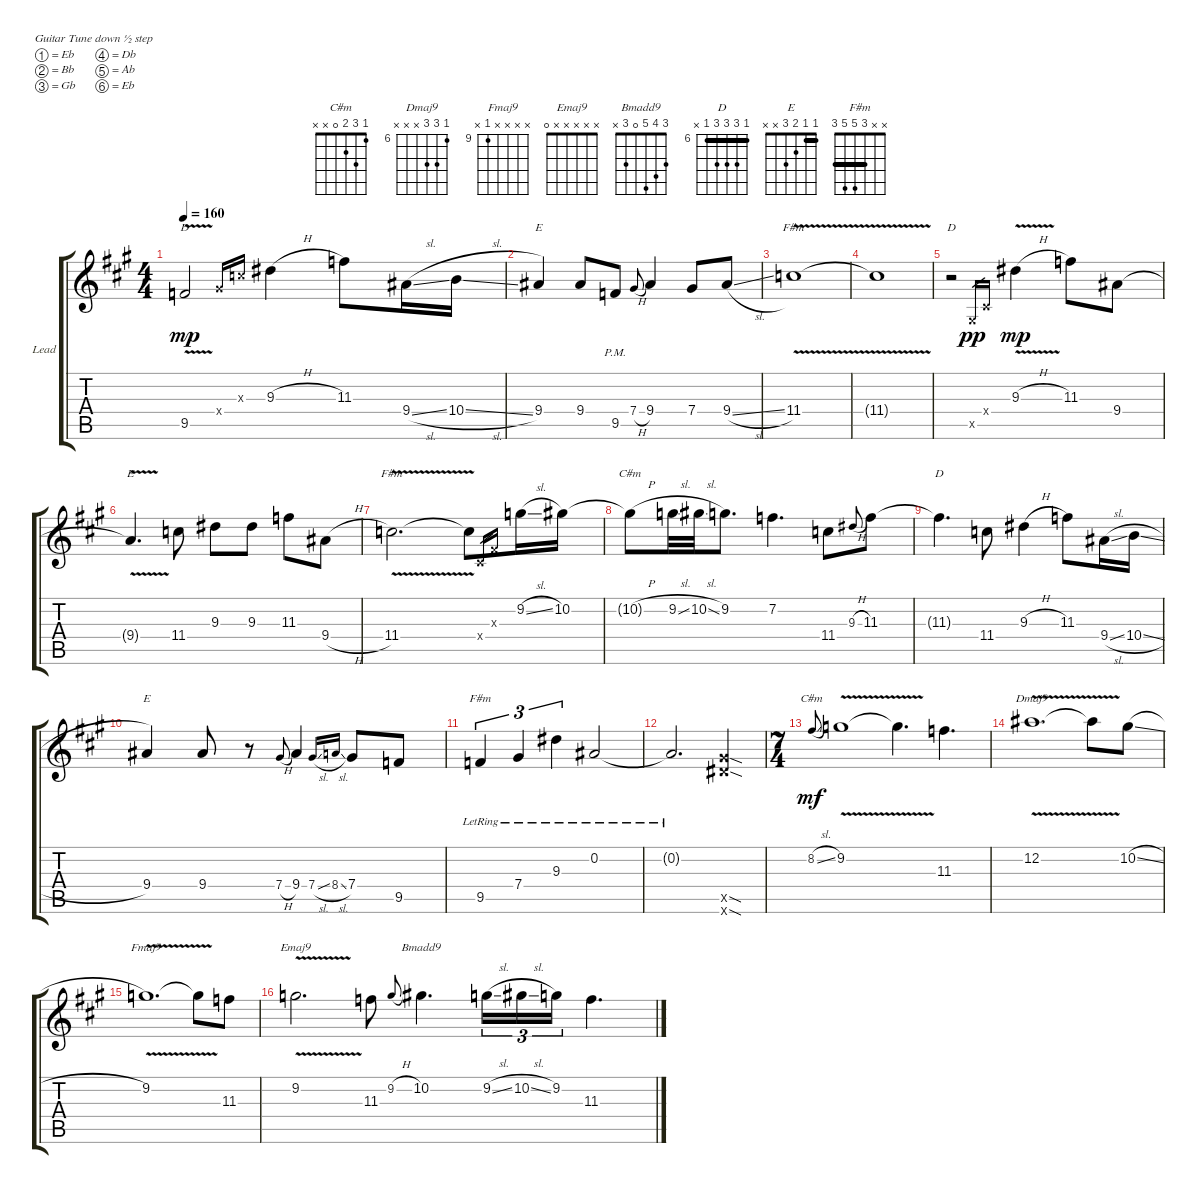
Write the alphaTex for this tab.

\defaultSystemsLayout 4
\bracketExtendMode groupsimilarinstruments
\firstSystemTrackNameOrientation horizontal
\otherSystemsTrackNameOrientation horizontal
\track ("Lead" "Lead") {instrument overdrivenguitar}
\staff {score tabs}
\tuning (Eb4 Bb3 Gb3 Db3 Ab2 Eb2)
\chord ("C#m" 1 3 2 0 x x)
\chord ("Dmaj9" 6 8 8 x x x) {firstfret 6}
\chord ("Fmaj9" x x x x 9 x) {firstfret 9}
\chord ("Emaj9" x x x x x 0)
\chord ("Bmadd9" 3 4 5 0 3 x)
\chord ("D" 6 8 8 8 6 x) {firstfret 6 barre 6}
\chord ("E" 1 1 2 3 x x) {barre 1}
\chord ("F#m" x x 3 5 5 3) {barre 3}
\ts (4 4)
\tempo 160
\clef g2
\ks a
9.5{v t}.2{ch "D" dy mp} 7.4{x}.16{gr onbeat} 6.3{x}.16{gr onbeat} 9.3{h}.4 11.3.8 9.4{sl}.16 10.4{sl}.16 |
9.4.4{ch "E"} 9.4.8 9.5{pm}.8 7.4{h}.8{gr onbeat} 9.4.4 7.4.8 9.4{sl}.8 |
11.4{v}.1{ch "F#m"} |
11.4{v t}.1 |
r.2{ch "D"} 0.5{x}.16{gr dy pp} 0.4{x}.16{gr} 9.3{v h}.4{dy mp} 11.3.8 9.4.8 |
9.4{v t}.4{d ch "E"} 11.4.8 9.3.8 9.3.8 11.3.8 9.4{h}.8 |
11.4{v}.2{d ch "F#m"} 11.4{v t}.8 0.4{x}.16{gr} 0.3{x}.16{gr} 9.2{sl}.16 10.2.16 |
10.2{h t}.8{ch "C#m"} 9.2{sl}.32 10.2{sl}.32 9.2.8{d} 7.2.4{d} 11.4.8 9.3{h}.8{gr onbeat} 11.3.8 |
11.3{t}.4{d ch "D"} 11.4.8 9.3{h}.4 11.3.8 9.4{sl}.16 10.4{sl}.16 |
9.4.4{ch "E"} 9.4.8 r.8 7.4{h}.8{gr onbeat} 9.4.4 7.4{sl}.16{gr onbeat} 8.4{sl}.16{gr onbeat} 7.4.8 9.5.8 |
9.5{lr}.4{tu (3 2) ch "F#m"} 7.4{lr}.4{tu (3 2)} 9.3{lr}.4{tu (3 2)} 0.2{lr}.2 |
0.2{lr t}.2{d} (12.6{sod x} 12.5{sod x}).4 |
\ts (7 4)
8.2{sl}.8{ch "C#m" gr onbeat dy mf} 9.2{v}.1 9.2{v t}.4{d} 11.3.4{d} |
12.2{v}.1{d ch "Dmaj9"} 12.2{v t}.8 10.2{sl}.8 |
9.2{v}.1{d ch "Fmaj9"} 9.2{t}.8 11.3.8 |
9.2{v}.2{d ch "Emaj9"} 11.3.8 9.2{h}.8{gr onbeat} 10.2.4{d ch "Bmadd9"} 9.2{sl}.16{tu (3 2)} 10.2{sl}.16{tu (3 2)} 9.2.16{tu (3 2)} 11.3.4{d}
